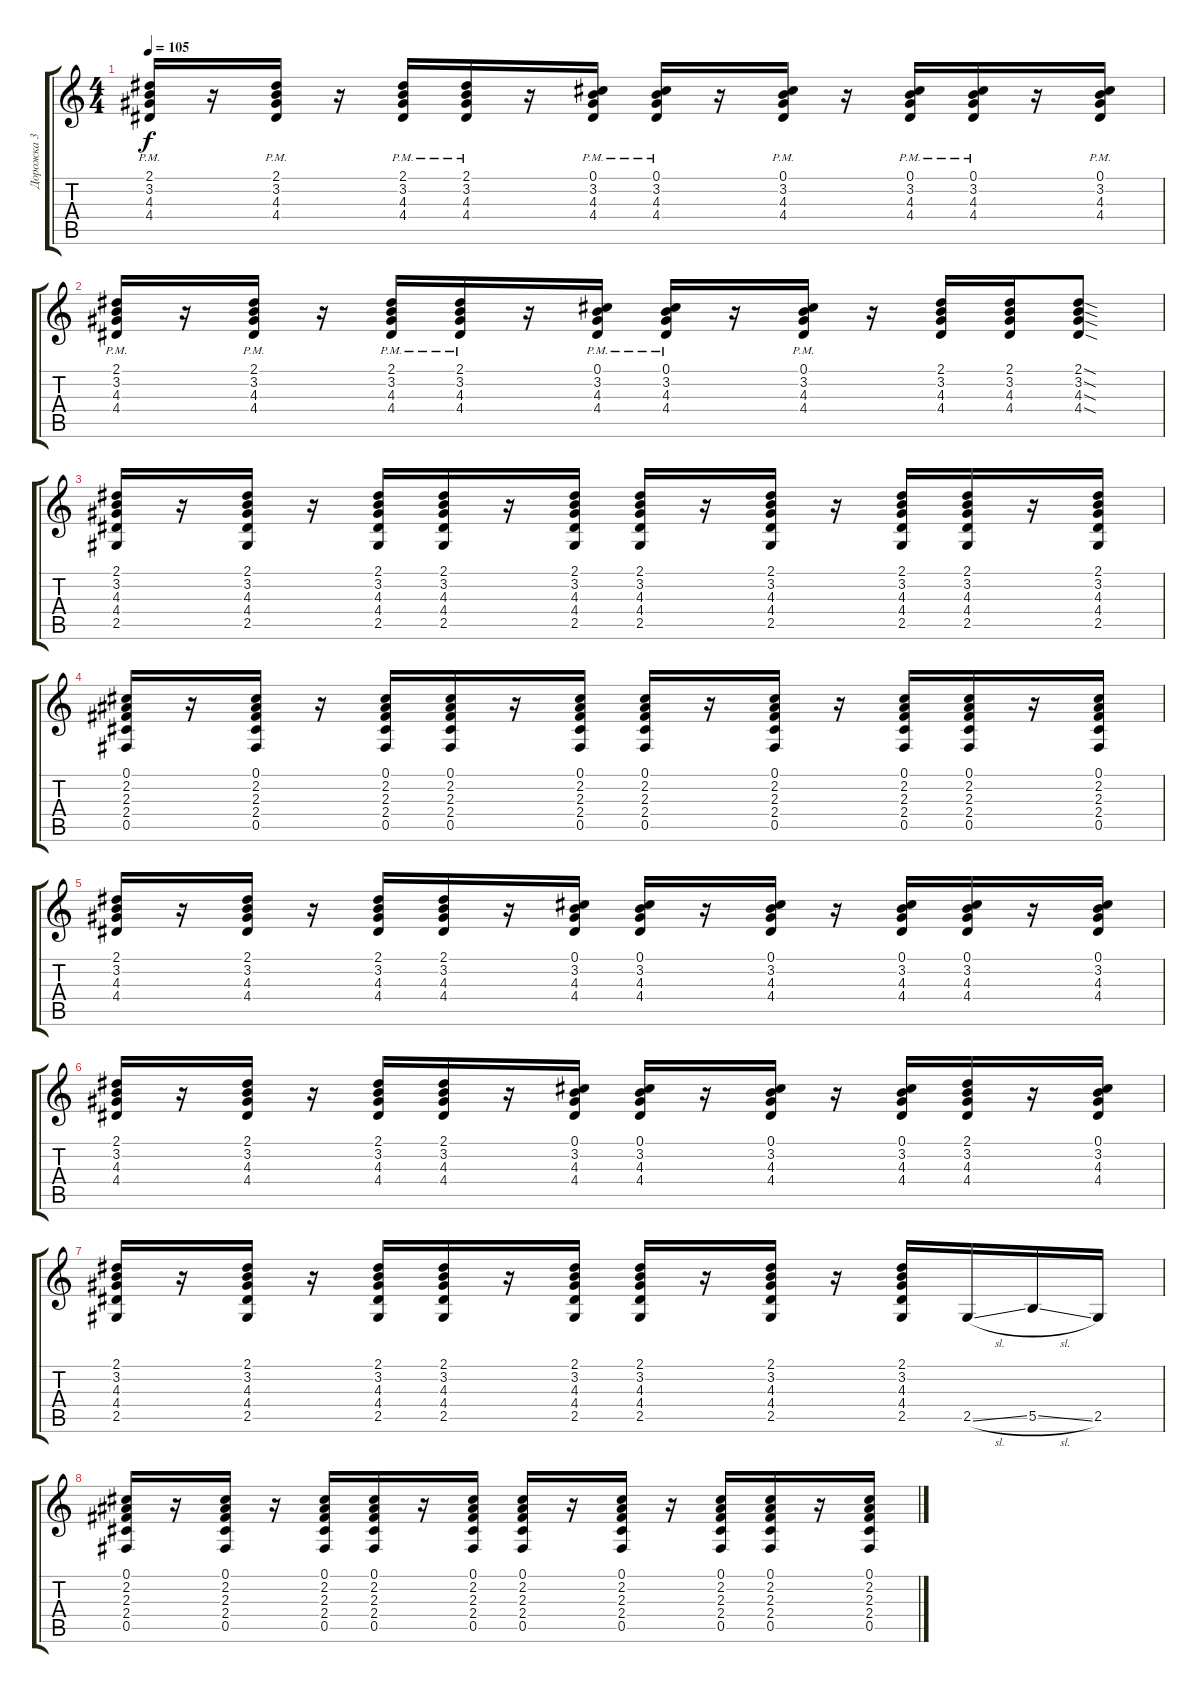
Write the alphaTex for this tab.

\track ("Дорожка 3" "Дорожка 3") {instrument distortionguitar}
\staff {score tabs}
\tuning (Db4 Ab3 E3 B2 Gb2 B1) {hide}
\ts (4 4)
\tempo 105
\clef g2
\ks c
(2.1{pm} 3.2{pm} 4.3{pm} 4.4{pm}).16{dy f} r.16 (2.1{pm} 3.2{pm} 4.3{pm} 4.4{pm}).16 r.16 (2.1{pm} 3.2{pm} 4.3{pm} 4.4{pm}).16 (2.1{pm} 3.2{pm} 4.3{pm} 4.4{pm}).16 r.16 (0.1{pm} 3.2{pm} 4.3{pm} 4.4{pm}).16 (0.1{pm} 3.2{pm} 4.3{pm} 4.4{pm}).16 r.16 (0.1{pm} 3.2{pm} 4.3{pm} 4.4{pm}).16 r.16 (0.1{pm} 3.2{pm} 4.3{pm} 4.4{pm}).16 (0.1{pm} 3.2{pm} 4.3{pm} 4.4{pm}).16 r.16 (0.1{pm} 3.2{pm} 4.3{pm} 4.4{pm}).16 |
(2.1{pm} 3.2{pm} 4.3{pm} 4.4{pm}).16 r.16 (2.1{pm} 3.2{pm} 4.3{pm} 4.4{pm}).16 r.16 (2.1{pm} 3.2{pm} 4.3{pm} 4.4{pm}).16 (2.1{pm} 3.2{pm} 4.3{pm} 4.4{pm}).16 r.16 (0.1{pm} 3.2{pm} 4.3{pm} 4.4{pm}).16 (0.1{pm} 3.2{pm} 4.3{pm} 4.4{pm}).16 r.16 (0.1{pm} 3.2{pm} 4.3{pm} 4.4{pm}).16 r.16 (2.1 3.2 4.3 4.4).16 (2.1 3.2 4.3 4.4).16 (2.1{sod} 3.2{sod} 4.3{sod} 4.4{sod}).8 |
(2.1 3.2 4.3 4.4 2.5).16 r.16 (2.1 3.2 4.3 4.4 2.5).16 r.16 (2.1 3.2 4.3 4.4 2.5).16 (2.1 3.2 4.3 4.4 2.5).16 r.16 (2.1 3.2 4.3 4.4 2.5).16 (2.1 3.2 4.3 4.4 2.5).16 r.16 (2.1 3.2 4.3 4.4 2.5).16 r.16 (2.1 3.2 4.3 4.4 2.5).16 (2.1 3.2 4.3 4.4 2.5).16 r.16 (2.1 3.2 4.3 4.4 2.5).16 |
(0.1 2.2 2.3 2.4 0.5).16 r.16 (0.1 2.2 2.3 2.4 0.5).16 r.16 (0.1 2.2 2.3 2.4 0.5).16 (0.1 2.2 2.3 2.4 0.5).16 r.16 (0.1 2.2 2.3 2.4 0.5).16 (0.1 2.2 2.3 2.4 0.5).16 r.16 (0.1 2.2 2.3 2.4 0.5).16 r.16 (0.1 2.2 2.3 2.4 0.5).16 (0.1 2.2 2.3 2.4 0.5).16 r.16 (0.1 2.2 2.3 2.4 0.5).16 |
(2.1 3.2 4.3 4.4).16 r.16 (2.1 3.2 4.3 4.4).16 r.16 (2.1 3.2 4.3 4.4).16 (2.1 3.2 4.3 4.4).16 r.16 (0.1 3.2 4.3 4.4).16 (0.1 3.2 4.3 4.4).16 r.16 (0.1 3.2 4.3 4.4).16 r.16 (0.1 3.2 4.3 4.4).16 (0.1 3.2 4.3 4.4).16 r.16 (0.1 3.2 4.3 4.4).16 |
(2.1 3.2 4.3 4.4).16 r.16 (2.1 3.2 4.3 4.4).16 r.16 (2.1 3.2 4.3 4.4).16 (2.1 3.2 4.3 4.4).16 r.16 (0.1 3.2 4.3 4.4).16 (0.1 3.2 4.3 4.4).16 r.16 (0.1 3.2 4.3 4.4).16 r.16 (0.1 3.2 4.3 4.4).16 (2.1 3.2 4.3 4.4).16 r.16 (0.1 3.2 4.3 4.4).16 |
(2.1 3.2 4.3 4.4 2.5).16 r.16 (2.1 3.2 4.3 4.4 2.5).16 r.16 (2.1 3.2 4.3 4.4 2.5).16 (2.1 3.2 4.3 4.4 2.5).16 r.16 (2.1 3.2 4.3 4.4 2.5).16 (2.1 3.2 4.3 4.4 2.5).16 r.16 (2.1 3.2 4.3 4.4 2.5).16 r.16 (2.1 3.2 4.3 4.4 2.5).16 2.5{sl}.16 5.5{sl}.16 2.5.16 |
(0.1 2.2 2.3 2.4 0.5).16 r.16 (0.1 2.2 2.3 2.4 0.5).16 r.16 (0.1 2.2 2.3 2.4 0.5).16 (0.1 2.2 2.3 2.4 0.5).16 r.16 (0.1 2.2 2.3 2.4 0.5).16 (0.1 2.2 2.3 2.4 0.5).16 r.16 (0.1 2.2 2.3 2.4 0.5).16 r.16 (0.1 2.2 2.3 2.4 0.5).16 (0.1 2.2 2.3 2.4 0.5).16 r.16 (0.1 2.2 2.3 2.4 0.5).16
